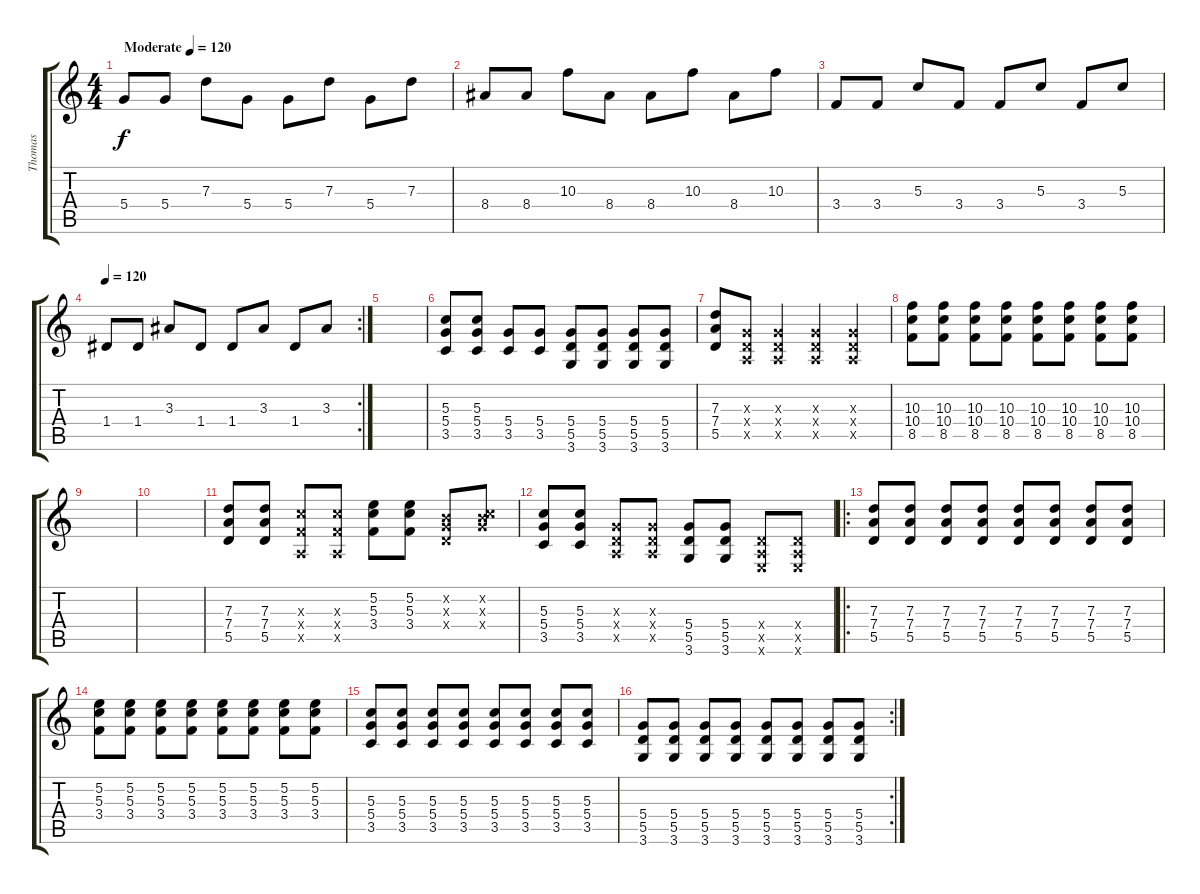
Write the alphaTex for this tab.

\track ("Thomas" "Thomas") {instrument distortionguitar}
\staff {score tabs}
\tuning (E4 B3 G3 D3 A2 E2) {hide}
\ts (4 4)
\tempo (120 "Moderate")
\clef g2
\ks c
5.4.8{dy f instrument distortionguitar} 5.4.8 7.3.8 5.4.8 5.4.8 7.3.8 5.4.8 7.3.8 |
8.4.8 8.4.8 10.3.8 8.4.8 8.4.8 10.3.8 8.4.8 10.3.8 |
3.4.8 3.4.8 5.3.8 3.4.8 3.4.8 5.3.8 3.4.8 5.3.8 |
\rc 2
\tempo 120
1.4.8 1.4.8 3.3.8 1.4.8 1.4.8 3.3.8 1.4.8 3.3.8 |
|
(5.3 5.4 3.5).8 (5.3 5.4 3.5).8 (5.4 3.5).8 (5.4 3.5).8 (5.4 5.5 3.6).8 (5.4 5.5 3.6).8 (5.4 5.5 3.6).8 (5.4 5.5 3.6).8 |
(7.3 7.4 5.5).8 (0.3{x} 0.4{x} 0.5{x}).8 (0.3{x} 0.4{x} 0.5{x}).4 (0.3{x} 0.4{x} 0.5{x}).4 (0.3{x} 0.4{x} 0.5{x}).4 |
(10.3 10.4 8.5).8 (10.3 10.4 8.5).8 (10.3 10.4 8.5).8 (10.3 10.4 8.5).8 (10.3 10.4 8.5).8 (10.3 10.4 8.5).8 (10.3 10.4 8.5).8 (10.3 10.4 8.5).8 |
|
|
(7.3 7.4 5.5).8 (7.3 7.4 5.5).8 (5.3{x} 3.4{x} 0.5{x}).8 (5.3{x} 3.4{x} 0.5{x}).8 (5.2 5.3 3.4).8 (5.2 5.3 3.4).8 (0.2{x} 0.3{x} 0.4{x}).8 (0.2{x} 5.3{x} 5.4{x}).8 |
(5.3 5.4 3.5).8 (5.3 5.4 3.5).8 (0.3{x} 0.4{x} 0.5{x}).8 (0.3{x} 0.4{x} 0.5{x}).8 (5.4 5.5 3.6).8 (5.4 5.5 3.6).8 (0.4{x} 0.5{x} 0.6{x}).8 (0.4{x} 0.5{x} 0.6{x}).8 |
\ro
(7.3 7.4 5.5).8 (7.3 7.4 5.5).8 (7.3 7.4 5.5).8 (7.3 7.4 5.5).8 (7.3 7.4 5.5).8 (7.3 7.4 5.5).8 (7.3 7.4 5.5).8 (7.3 7.4 5.5).8 |
(5.2 5.3 3.4).8 (5.2 5.3 3.4).8 (5.2 5.3 3.4).8 (5.2 5.3 3.4).8 (5.2 5.3 3.4).8 (5.2 5.3 3.4).8 (5.2 5.3 3.4).8 (5.2 5.3 3.4).8 |
(5.3 5.4 3.5).8 (5.3 5.4 3.5).8 (5.3 5.4 3.5).8 (5.3 5.4 3.5).8 (5.3 5.4 3.5).8 (5.3 5.4 3.5).8 (5.3 5.4 3.5).8 (5.3 5.4 3.5).8 |
\rc 2
(5.4 5.5 3.6).8 (5.4 5.5 3.6).8 (5.4 5.5 3.6).8 (5.4 5.5 3.6).8 (5.4 5.5 3.6).8 (5.4 5.5 3.6).8 (5.4 5.5 3.6).8 (5.4 5.5 3.6).8
